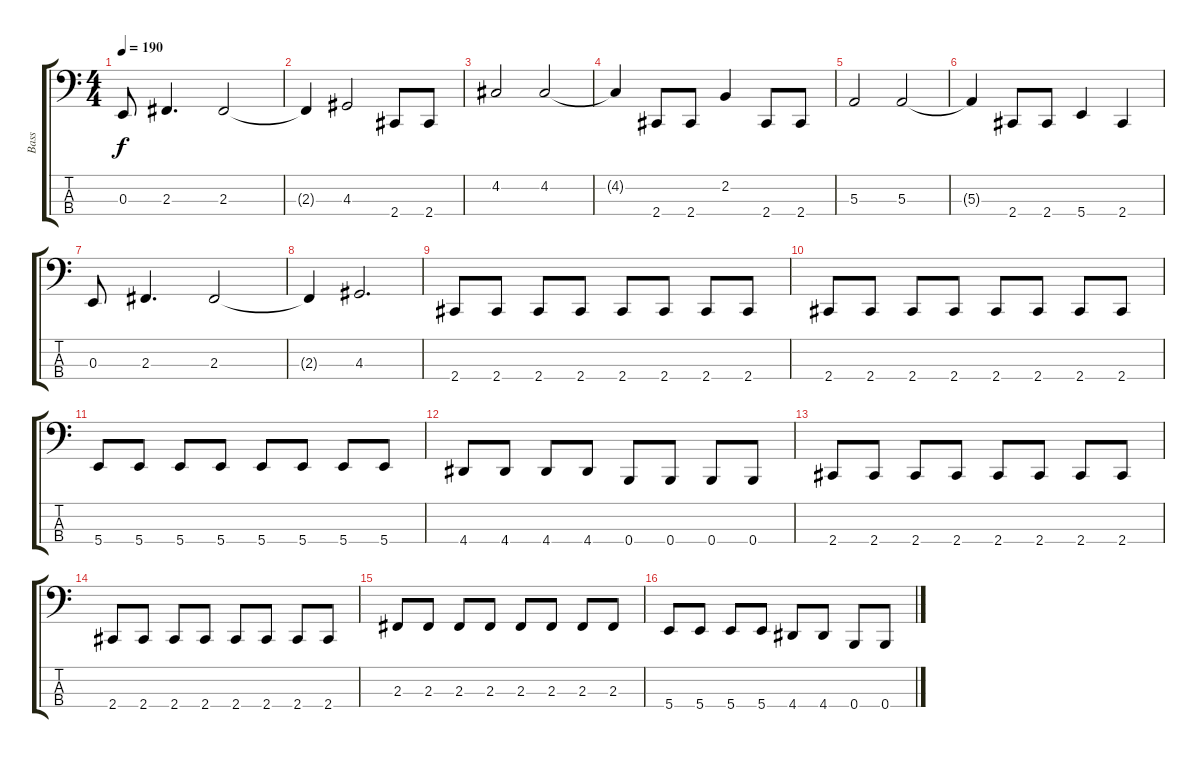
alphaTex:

\track ("Bass" "Bass") {instrument electricbasspick}
\staff {score tabs}
\tuning (D2 A1 E1 B0) {hide}
\ts (4 4)
\tempo 190
\clef f4
\ks c
0.3.8{dy f} 2.3.4{d} 2.3.2 |
2.3{t}.4 4.3.2 2.4.8 2.4.8 |
4.2.2 4.2.2 |
4.2{t}.4 2.4.8 2.4.8 2.2.4 2.4.8 2.4.8 |
5.3.2 5.3.2 |
5.3{t}.4 2.4.8 2.4.8 5.4.4 2.4.4 |
0.3.8 2.3.4{d} 2.3.2 |
2.3{t}.4 4.3.2{d} |
2.4.8 2.4.8 2.4.8 2.4.8 2.4.8 2.4.8 2.4.8 2.4.8 |
2.4.8 2.4.8 2.4.8 2.4.8 2.4.8 2.4.8 2.4.8 2.4.8 |
5.4.8 5.4.8 5.4.8 5.4.8 5.4.8 5.4.8 5.4.8 5.4.8 |
4.4.8 4.4.8 4.4.8 4.4.8 0.4.8 0.4.8 0.4.8 0.4.8 |
2.4.8 2.4.8 2.4.8 2.4.8 2.4.8 2.4.8 2.4.8 2.4.8 |
2.4.8 2.4.8 2.4.8 2.4.8 2.4.8 2.4.8 2.4.8 2.4.8 |
2.3.8 2.3.8 2.3.8 2.3.8 2.3.8 2.3.8 2.3.8 2.3.8 |
5.4.8 5.4.8 5.4.8 5.4.8 4.4.8 4.4.8 0.4.8 0.4.8
